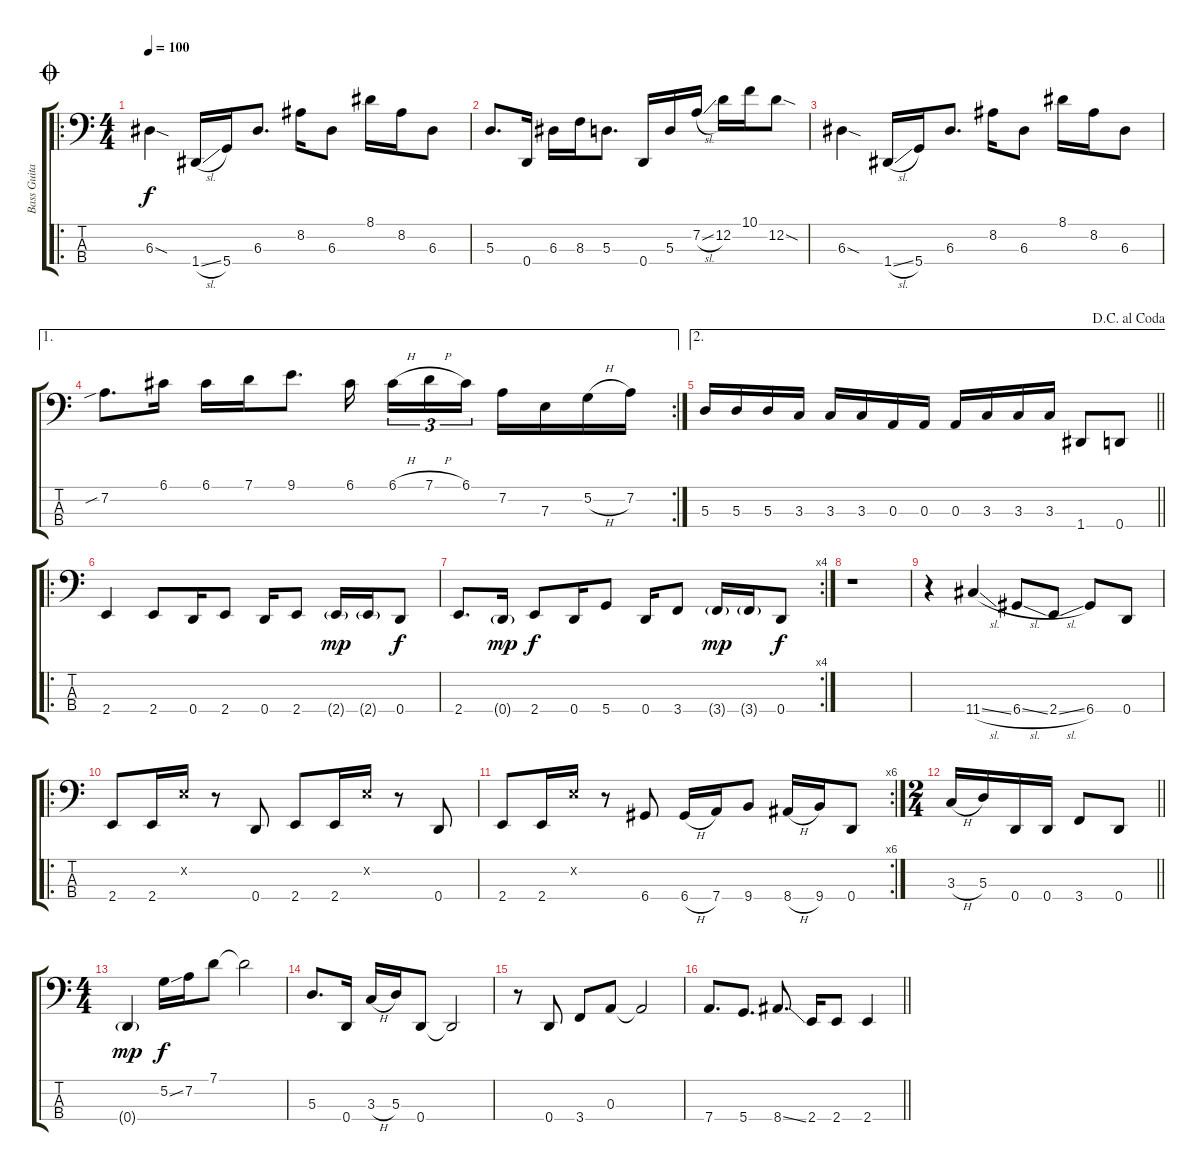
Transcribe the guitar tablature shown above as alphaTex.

\track ("Bass Guitar" "Bass Guita") {instrument electricbassfinger}
\staff {score tabs}
\tuning (G2 D2 A1 D1) {hide}
\ro
\ts (4 4)
\jump coda
\tempo 100
\clef f4
\ks c
6.3{sod}.4{dy f} 1.4{sl}.16 5.4.16 6.3.8{d} 8.2.16 6.3.8 8.1.16 8.2.16 6.3.8 |
5.3.8{d} 0.4.16 6.3.16 8.3.16 5.3.8{d} 0.4.16 5.3.16 7.2{sl}.16 12.2.16 10.1.16 12.2{sod}.8 |
6.3{sod}.4 1.4{sl}.16 5.4.16 6.3.8{d} 8.2.16 6.3.8 8.1.16 8.2.16 6.3.8 |
\ae 1
\rc 2
7.2{sib}.8{d} 6.1.16 6.1.16 7.1.16 9.1.8{d} 6.1.16{beam splitsecondary} 6.1{h}.16{tu (3 2)} 7.1{h}.16{tu (3 2)} 6.1.16{tu (3 2)} 7.2.16 7.3.16 5.2{h}.16 7.2.16 |
\ae 2
\jump dacapoalcoda
\barLineRight lightlight
5.3.16 5.3.16 5.3.16 3.3.16 3.3.16 3.3.16 0.3.16 0.3.16 0.3.16 3.3.16 3.3.16 3.3.16 1.4.8 0.4.8 |
\ro
2.4.4 2.4.8 0.4.16 2.4.8 0.4.16 2.4.8 2.4{g}.16{dy mp} 2.4{g}.16 0.4.8{dy f} |
\rc 4
2.4.8{d} 0.4{g}.16{dy mp} 2.4.8{dy f} 0.4.16 5.4.8 0.4.16 3.4.8 3.4{g}.16{dy mp} 3.4{g}.16 0.4.8{dy f} |
r.1 |
r.4 11.4{sl}.4 6.4{sl}.8 2.4{sl}.8 6.4.8 0.4.8 |
\ro
2.4.8 2.4.16 2.2{x}.16 r.8 0.4.8 2.4.8 2.4.16 2.2{x}.16 r.8 0.4.8 |
\rc 6
2.4.8 2.4.16 2.2{x}.16 r.8 6.4.8 6.4{h}.16 7.4.16 9.4.8 8.4{h}.16 9.4.16 0.4.8 |
\ts (2 4)
\barLineRight lightlight
3.3{h}.16 5.3.16 0.4.16 0.4.16 3.4.8 0.4.8 |
\ts (4 4)
0.4{g}.4{dy mp} 5.2{ss}.16{dy f} 7.2.16 7.1.8 7.1{t}.2 |
5.3.8{d} 0.4.16 3.3{h}.16 5.3.16 0.4.8 0.4{t}.2 |
r.8 0.4.8 3.4.8 0.3.8 0.3{t}.2 |
\barLineRight lightlight
7.4.8{d} 5.4.8{d} 8.4{ss}.8{d} 2.4.16 2.4.8 2.4.4
